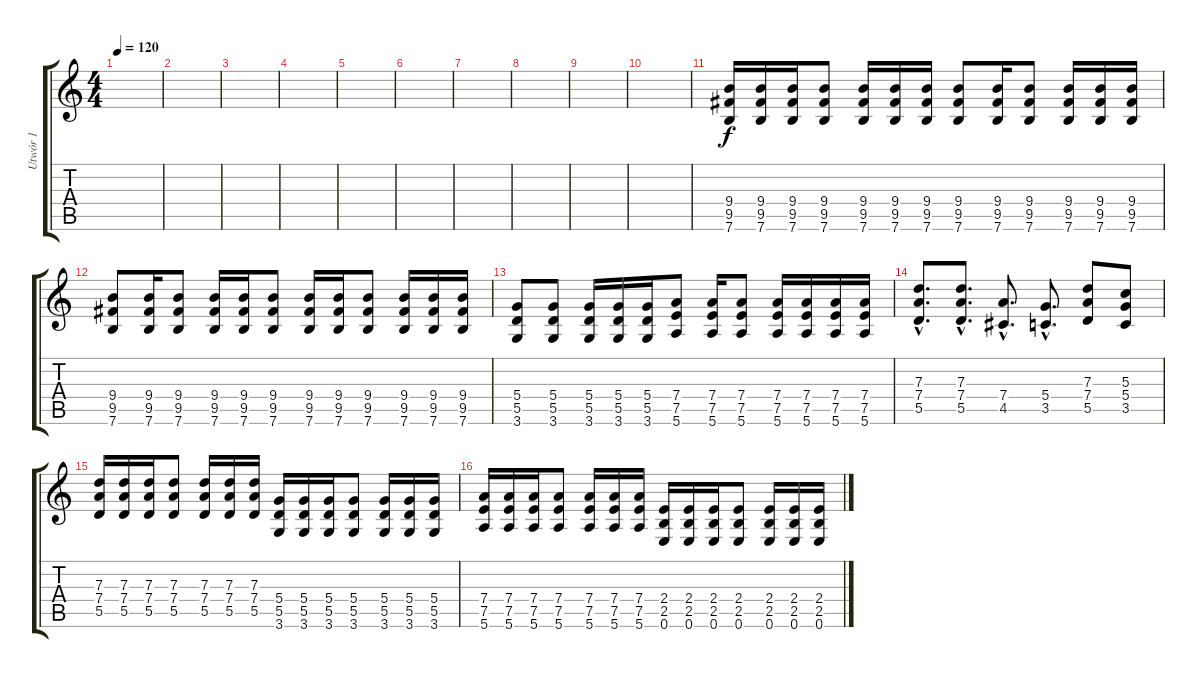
\track ("Utwór 1" "Utwór 1") {instrument distortionguitar}
\staff {score tabs}
\tuning (E4 B3 G3 D3 A2 E2) {hide}
\ts (4 4)
\tempo 120
\clef g2
\ks c
|
|
|
|
|
|
|
|
|
|
(9.4 9.5 7.6).16 (9.4 9.5 7.6).16 (9.4 9.5 7.6).16 (9.4 9.5 7.6).8 (9.4 9.5 7.6).16 (9.4 9.5 7.6).16 (9.4 9.5 7.6).16 (9.4 9.5 7.6).8 (9.4 9.5 7.6).16 (9.4 9.5 7.6).8 (9.4 9.5 7.6).16 (9.4 9.5 7.6).16 (9.4 9.5 7.6).16 |
(9.4 9.5 7.6).8 (9.4 9.5 7.6).16 (9.4 9.5 7.6).8 (9.4 9.5 7.6).16 (9.4 9.5 7.6).16 (9.4 9.5 7.6).8 (9.4 9.5 7.6).16 (9.4 9.5 7.6).16 (9.4 9.5 7.6).8 (9.4 9.5 7.6).16 (9.4 9.5 7.6).16 (9.4 9.5 7.6).16 |
(5.4 5.5 3.6).8 (5.4 5.5 3.6).8 (5.4 5.5 3.6).16 (5.4 5.5 3.6).16 (5.4 5.5 3.6).16 (7.4 7.5 5.6).8 (7.4 7.5 5.6).16 (7.4 7.5 5.6).8 (7.4 7.5 5.6).16 (7.4 7.5 5.6).16 (7.4 7.5 5.6).16 (7.4 7.5 5.6).16 |
(7.3{hac} 7.4{hac} 5.5{hac}).8{d} (7.3{hac} 7.4{hac} 5.5{hac}).8{d} (7.4{hac} 4.5{hac}).8{d} (5.4{hac} 3.5{hac}).8{d} (7.3 7.4 5.5).8 (5.3 5.4 3.5).8 |
(7.3 7.4 5.5).16 (7.3 7.4 5.5).16 (7.3 7.4 5.5).16 (7.3 7.4 5.5).8 (7.3 7.4 5.5).16 (7.3 7.4 5.5).16 (7.3 7.4 5.5).16 (5.4 5.5 3.6).16 (5.4 5.5 3.6).16 (5.4 5.5 3.6).16 (5.4 5.5 3.6).8 (5.4 5.5 3.6).16 (5.4 5.5 3.6).16 (5.4 5.5 3.6).16 |
(7.4 7.5 5.6).16 (7.4 7.5 5.6).16 (7.4 7.5 5.6).16 (7.4 7.5 5.6).8 (7.4 7.5 5.6).16 (7.4 7.5 5.6).16 (7.4 7.5 5.6).16 (2.4 2.5 0.6).16 (2.4 2.5 0.6).16 (2.4 2.5 0.6).16 (2.4 2.5 0.6).8 (2.4 2.5 0.6).16 (2.4 2.5 0.6).16 (2.4 2.5 0.6).16
